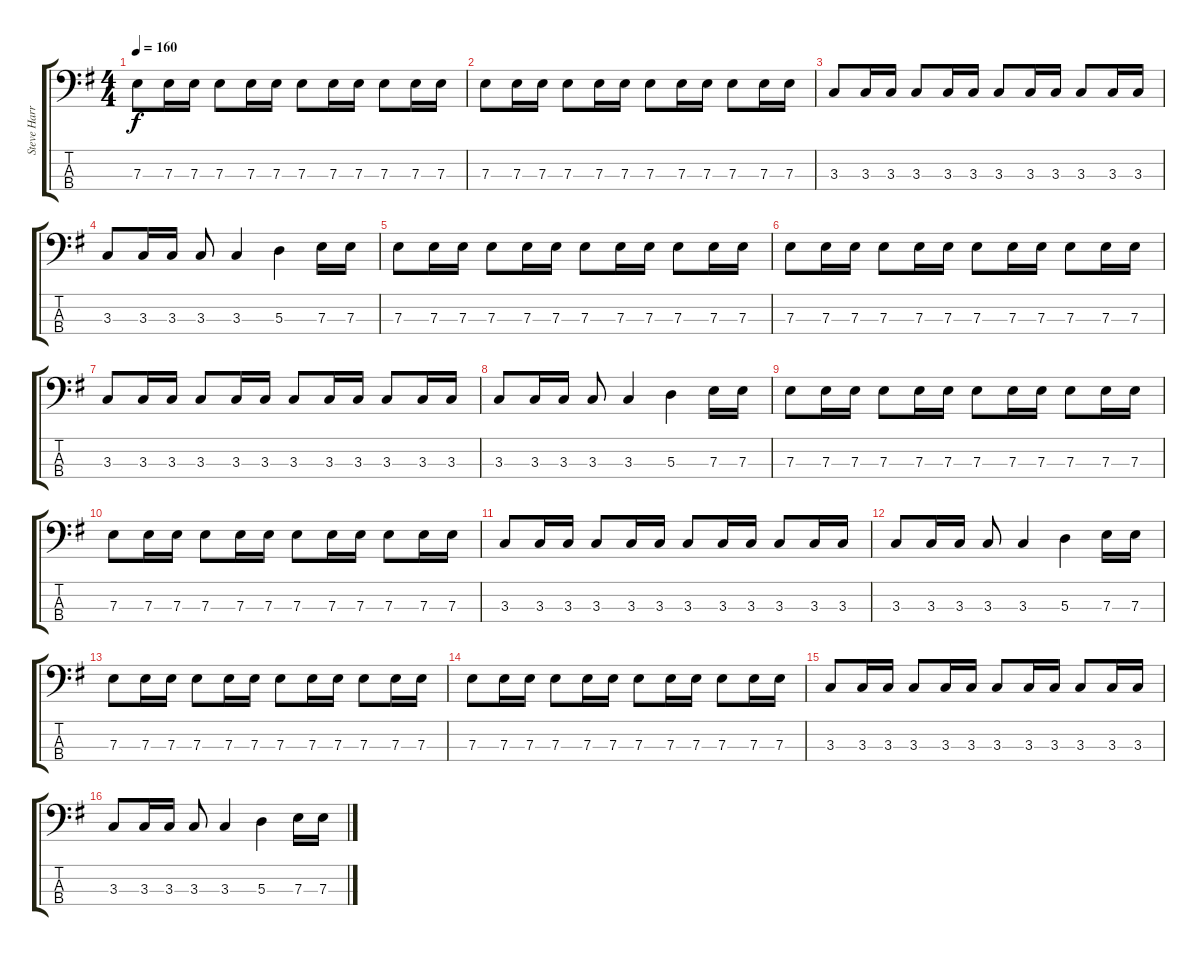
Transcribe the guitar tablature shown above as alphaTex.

\track ("Steve Harris" "Steve Harr") {instrument electricbasspick}
\staff {score tabs}
\tuning (G2 D2 A1 E1) {hide}
\ts (4 4)
\tempo 160
\clef f4
\ks g
7.3.8{dy f} 7.3.16 7.3.16 7.3.8 7.3.16 7.3.16 7.3.8 7.3.16 7.3.16 7.3.8 7.3.16 7.3.16 |
7.3.8 7.3.16 7.3.16 7.3.8 7.3.16 7.3.16 7.3.8 7.3.16 7.3.16 7.3.8 7.3.16 7.3.16 |
3.3.8 3.3.16 3.3.16 3.3.8 3.3.16 3.3.16 3.3.8 3.3.16 3.3.16 3.3.8 3.3.16 3.3.16 |
3.3.8 3.3.16 3.3.16 3.3.8 3.3.4 5.3.4 7.3.16 7.3.16 |
7.3.8 7.3.16 7.3.16 7.3.8 7.3.16 7.3.16 7.3.8 7.3.16 7.3.16 7.3.8 7.3.16 7.3.16 |
7.3.8 7.3.16 7.3.16 7.3.8 7.3.16 7.3.16 7.3.8 7.3.16 7.3.16 7.3.8 7.3.16 7.3.16 |
3.3.8 3.3.16 3.3.16 3.3.8 3.3.16 3.3.16 3.3.8 3.3.16 3.3.16 3.3.8 3.3.16 3.3.16 |
3.3.8 3.3.16 3.3.16 3.3.8 3.3.4 5.3.4 7.3.16 7.3.16 |
7.3.8 7.3.16 7.3.16 7.3.8 7.3.16 7.3.16 7.3.8 7.3.16 7.3.16 7.3.8 7.3.16 7.3.16 |
7.3.8 7.3.16 7.3.16 7.3.8 7.3.16 7.3.16 7.3.8 7.3.16 7.3.16 7.3.8 7.3.16 7.3.16 |
3.3.8 3.3.16 3.3.16 3.3.8 3.3.16 3.3.16 3.3.8 3.3.16 3.3.16 3.3.8 3.3.16 3.3.16 |
3.3.8 3.3.16 3.3.16 3.3.8 3.3.4 5.3.4 7.3.16 7.3.16 |
7.3.8 7.3.16 7.3.16 7.3.8 7.3.16 7.3.16 7.3.8 7.3.16 7.3.16 7.3.8 7.3.16 7.3.16 |
7.3.8 7.3.16 7.3.16 7.3.8 7.3.16 7.3.16 7.3.8 7.3.16 7.3.16 7.3.8 7.3.16 7.3.16 |
3.3.8 3.3.16 3.3.16 3.3.8 3.3.16 3.3.16 3.3.8 3.3.16 3.3.16 3.3.8 3.3.16 3.3.16 |
3.3.8 3.3.16 3.3.16 3.3.8 3.3.4 5.3.4 7.3.16 7.3.16
